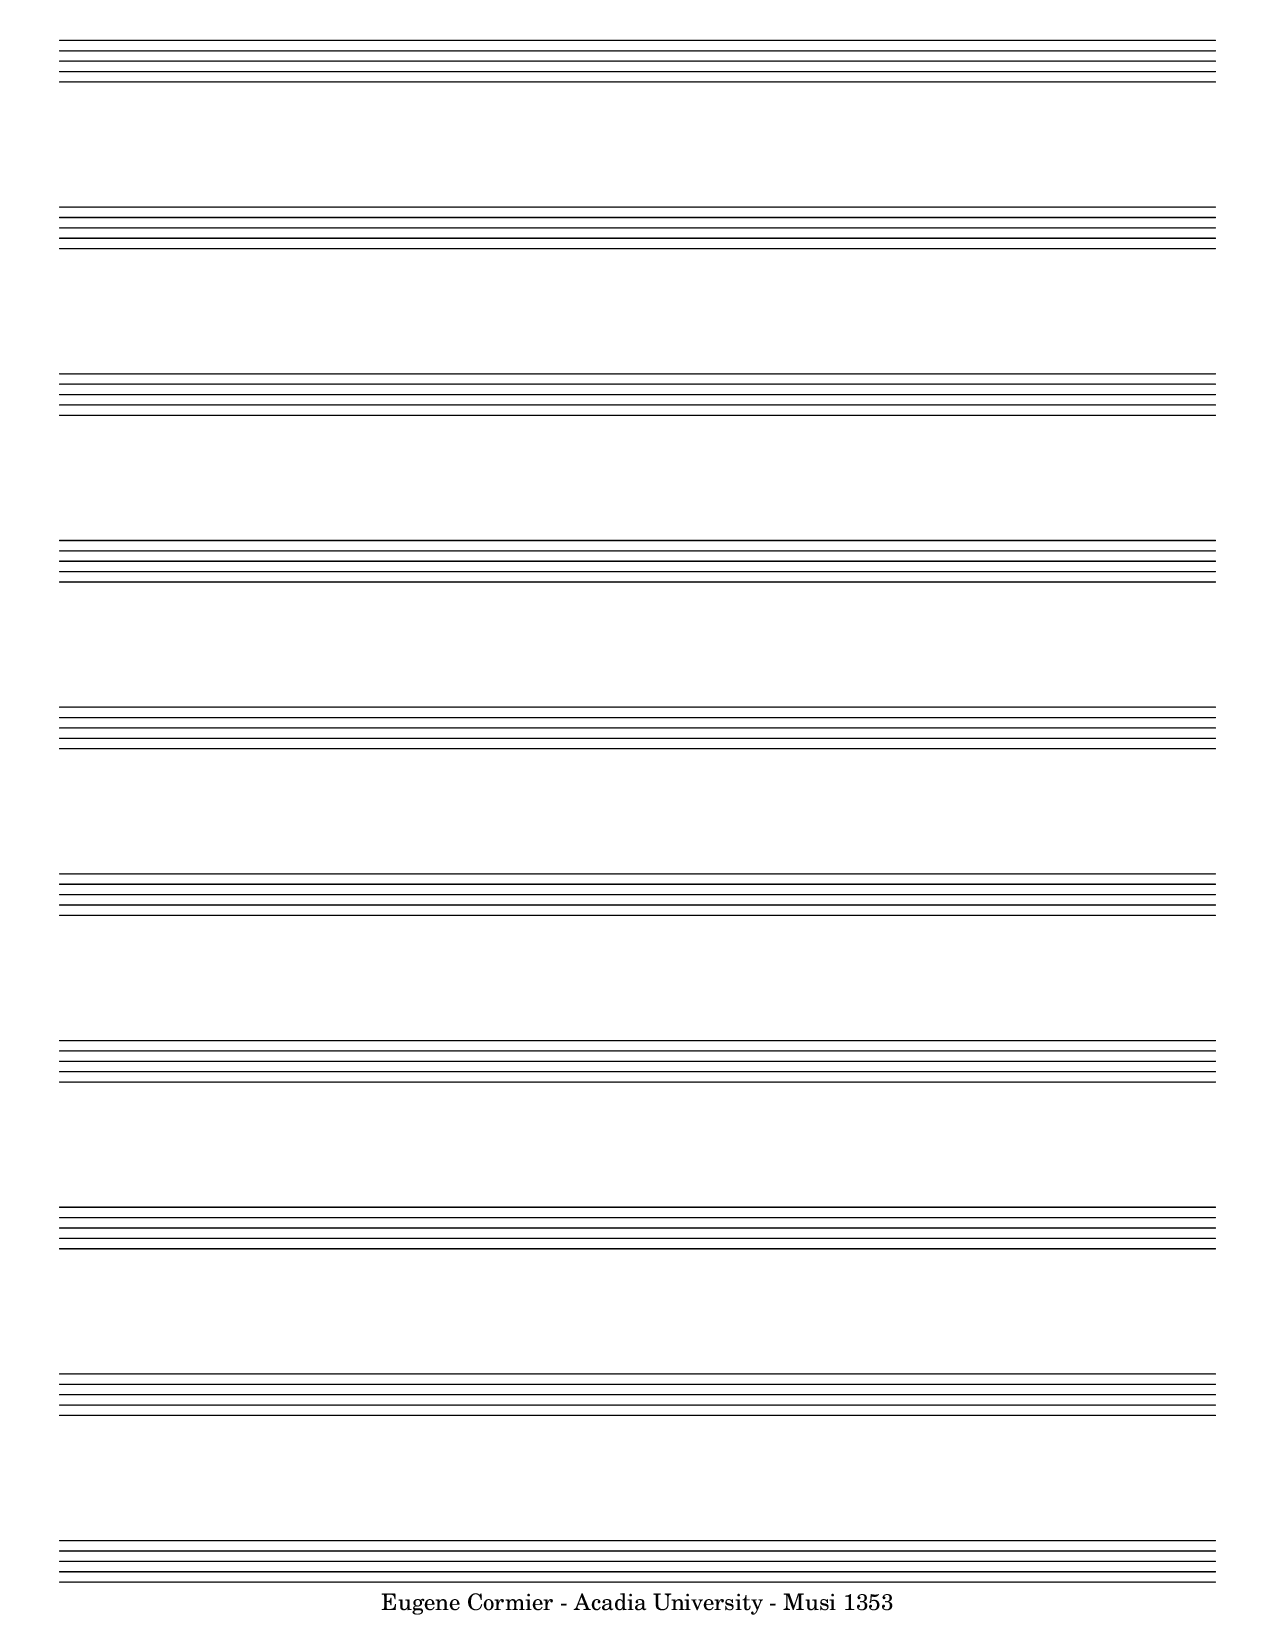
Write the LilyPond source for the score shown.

\version "2.10.0" % the version of lilypond I use

\header {
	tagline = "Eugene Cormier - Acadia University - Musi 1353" % this is the copyright line
}

\paper {
	#(set-global-staff-size 18) % staff size
	#(set-paper-size "letter")  % paper size
	ragged-last-bottom = ##f    % justify to bottom of page 
}

\layout {
	indent = 0.0\cm % remove indent on first staff
	\context { 
		\Staff
		\remove Bar_engraver % remove barlines
		\remove Clef_engraver % remove clefs
	}
	\context {
		\Score \remove "Bar_number_engraver" % remove bar numbers
	}
}

\new Score \with {
	\override TimeSignature #'transparent = ##t % remove time signature
}

\new Staff {
	s1 \break
	s1 \break
	s1 \break
	s1 \break
	s1 \break
	s1 \break
	s1 \break
	s1 \break
	s1 \break
	s1 \break
}
